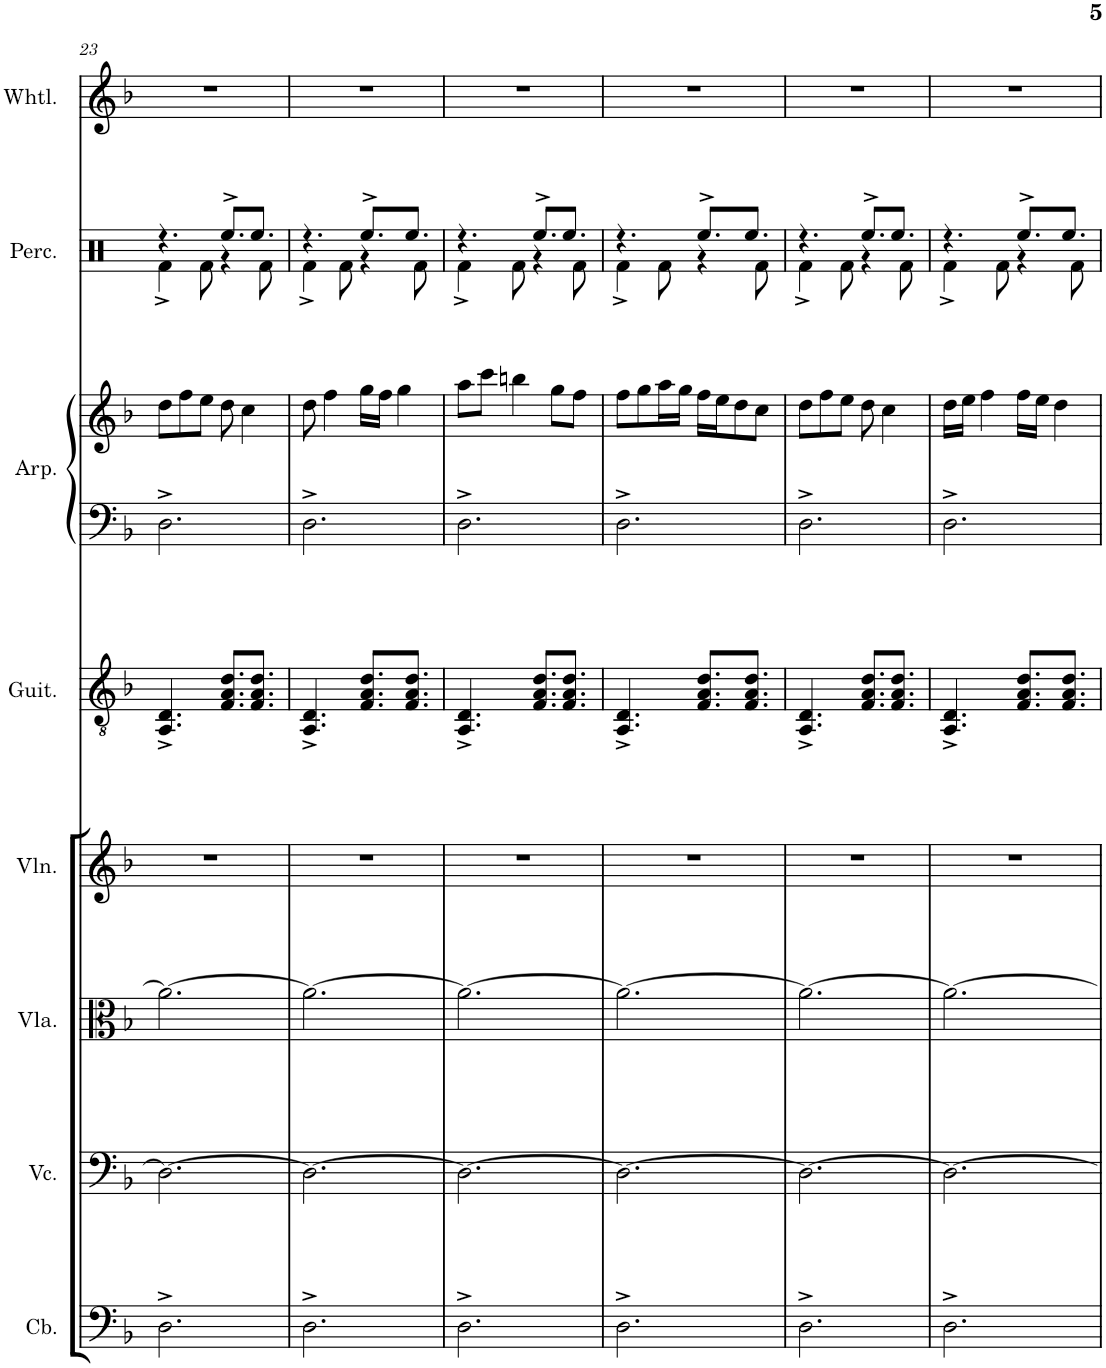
**kern	**kern	**kern	**kern	**kern	**kern	**kern	**kern	**kern
*part8	*part7	*part6	*part5	*part4	*part3	*part3	*part2	*part1
*staff9	*staff8	*staff7	*staff6	*staff5	*staff4	*staff3	*staff2	*staff1
*I"Contrabajo	*I"Violonchelo	*I"Viola	*I"Violín	*I"Guitarra	*I"Arpa	*	*I"Percusión	*I"Whistle
*I'Cb.	*I'Vc.	*I'Vla.	*I'Vln.	*I'Guit.	*I'Arp.	*	*I'Perc.	*I'Whtl.
!!LO:PB:g=z
*clefF4	*clefF4	*clefC3	*clefG2	*clefGv2	*clefF4	*clefG2	*clefX	*clefG2
*Trd7c12	*	*	*	*	*	*	*	*
*k[b-]	*k[b-]	*k[b-]	*k[b-]	*k[b-]	*k[b-]	*k[b-]	*k[]	*k[b-]
*M6/8	*M6/8	*M6/8	*M6/8	*M6/8	*M6/8	*M6/8	*M6/8	*M6/8
=23	=23	=23	=23	=23	=23	=23	=23	=23
*	*	*	*	*	*	*	*^	*
2.D^\	2.D\_	2.a\_	2.r	4.AA/^ 4.D/^	2.D^\	8dd\L	4.r	4Rf^\	2.r
.	.	.	.	.	.	8ff\	.	.	.
.	.	.	.	.	.	8ee\J	.	8Rf\	.
.	.	.	.	8.F/ 8.A/ 8.d/L	.	8dd\	8.Ree^/L	4r	.
.	.	.	.	.	.	4cc\	.	.	.
.	.	.	.	8.F/ 8.A/ 8.d/J	.	.	8.Ree/J	.	.
.	.	.	.	.	.	.	.	8Rf\	.
=24	=24	=24	=24	=24	=24	=24	=24	=24	=24
2.D^\	2.D\_	2.a\_	2.r	4.AA/^ 4.D/^	2.D^\	8dd\	4.r	4Rf^\	2.r
.	.	.	.	.	.	4ff\	.	.	.
.	.	.	.	.	.	.	.	8Rf\	.
.	.	.	.	8.F/ 8.A/ 8.d/L	.	16gg\LL	8.Ree^/L	4r	.
.	.	.	.	.	.	16ff\JJ	.	.	.
.	.	.	.	.	.	4gg\	.	.	.
.	.	.	.	8.F/ 8.A/ 8.d/J	.	.	8.Ree/J	.	.
.	.	.	.	.	.	.	.	8Rf\	.
=25	=25	=25	=25	=25	=25	=25	=25	=25	=25
2.D^\	2.D\_	2.a\_	2.r	4.AA/^ 4.D/^	2.D^\	8aa\L	4.r	4Rf^\	2.r
.	.	.	.	.	.	8ccc\J	.	.	.
.	.	.	.	.	.	4bbn\	.	8Rf\	.
.	.	.	.	8.F/ 8.A/ 8.d/L	.	.	8.Ree^/L	4r	.
.	.	.	.	.	.	8gg\L	.	.	.
.	.	.	.	8.F/ 8.A/ 8.d/J	.	.	8.Ree/J	.	.
.	.	.	.	.	.	8ff\J	.	8Rf\	.
=26	=26	=26	=26	=26	=26	=26	=26	=26	=26
2.D^\	2.D\_	2.a\_	2.r	4.AA/^ 4.D/^	2.D^\	8ff\L	4.r	4Rf^\	2.r
.	.	.	.	.	.	8gg\	.	.	.
.	.	.	.	.	.	16aa\L	.	8Rf\	.
.	.	.	.	.	.	16gg\JJ	.	.	.
.	.	.	.	8.F/ 8.A/ 8.d/L	.	16ff\LL	8.Ree^/L	4r	.
.	.	.	.	.	.	16ee\J	.	.	.
.	.	.	.	.	.	8dd\	.	.	.
.	.	.	.	8.F/ 8.A/ 8.d/J	.	.	8.Ree/J	.	.
.	.	.	.	.	.	8cc\J	.	8Rf\	.
=27	=27	=27	=27	=27	=27	=27	=27	=27	=27
2.D^\	2.D\_	2.a\_	2.r	4.AA/^ 4.D/^	2.D^\	8dd\L	4.r	4Rf^\	2.r
.	.	.	.	.	.	8ff\	.	.	.
.	.	.	.	.	.	8ee\J	.	8Rf\	.
.	.	.	.	8.F/ 8.A/ 8.d/L	.	8dd\	8.Ree^/L	4r	.
.	.	.	.	.	.	4cc\	.	.	.
.	.	.	.	8.F/ 8.A/ 8.d/J	.	.	8.Ree/J	.	.
.	.	.	.	.	.	.	.	8Rf\	.
=28	=28	=28	=28	=28	=28	=28	=28	=28	=28
2.D^\	2.D\_	2.a\_	2.r	4.AA/^ 4.D/^	2.D^\	16dd\LL	4.r	4Rf^\	2.r
.	.	.	.	.	.	16ee\JJ	.	.	.
.	.	.	.	.	.	4ff\	.	.	.
.	.	.	.	.	.	.	.	8Rf\	.
.	.	.	.	8.F/ 8.A/ 8.d/L	.	16ff\LL	8.Ree^/L	4r	.
.	.	.	.	.	.	16ee\JJ	.	.	.
.	.	.	.	.	.	4dd\	.	.	.
.	.	.	.	8.F/ 8.A/ 8.d/J	.	.	8.Ree/J	.	.
.	.	.	.	.	.	.	.	8Rf\	.
*	*	*	*	*	*	*	*v	*v	*
=	=	=	=	=	=	=	=	=
*-	*-	*-	*-	*-	*-	*-	*-	*-
